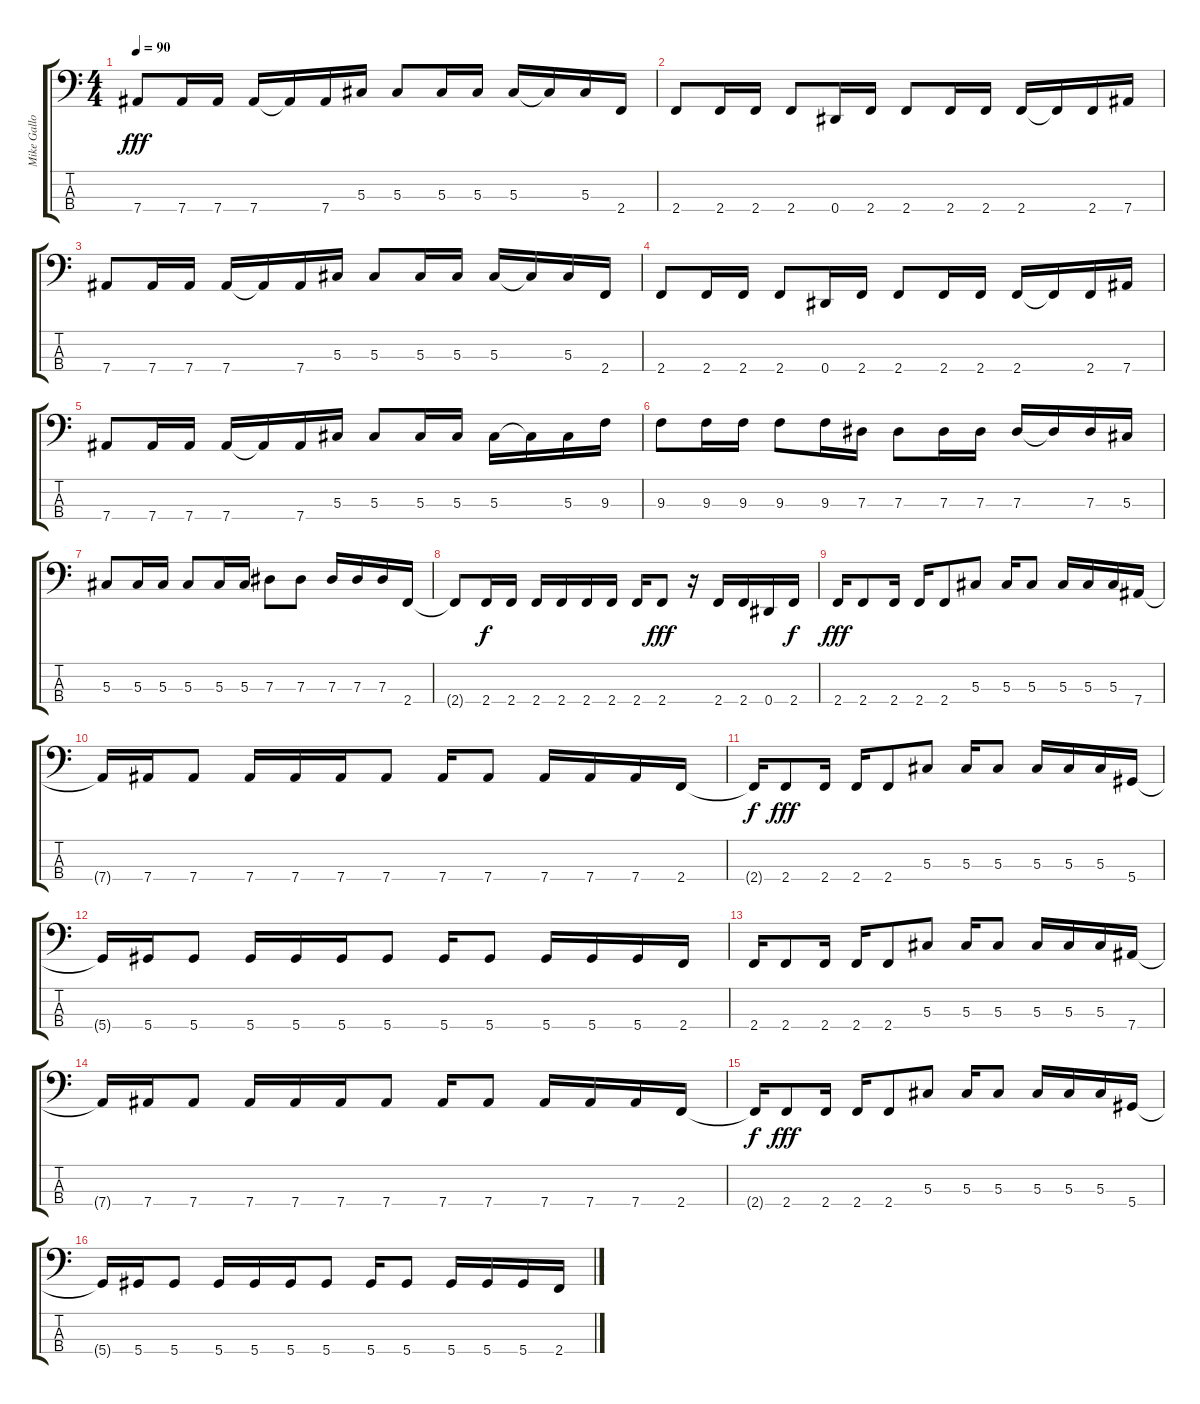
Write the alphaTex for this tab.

\track ("Mike Gallo" "Mike Gallo") {instrument electricbasspick}
\staff {score tabs}
\tuning (Gb2 Db2 Ab1 Eb1) {hide}
\ts (4 4)
\tempo 90
\clef f4
\ks c
7.4.8{dy fff} 7.4.16 7.4.16 7.4.16 7.4{t}.16 7.4.16 5.3.16 5.3.8 5.3.16 5.3.16 5.3.16 5.3{t}.16 5.3.16 2.4.16 |
2.4.8 2.4.16 2.4.16 2.4.8 0.4.16 2.4.16 2.4.8 2.4.16 2.4.16 2.4.16 2.4{t}.16 2.4.16 7.4.16 |
7.4.8 7.4.16 7.4.16 7.4.16 7.4{t}.16 7.4.16 5.3.16 5.3.8 5.3.16 5.3.16 5.3.16 5.3{t}.16 5.3.16 2.4.16 |
2.4.8 2.4.16 2.4.16 2.4.8 0.4.16 2.4.16 2.4.8 2.4.16 2.4.16 2.4.16 2.4{t}.16 2.4.16 7.4.16 |
7.4.8 7.4.16 7.4.16 7.4.16 7.4{t}.16 7.4.16 5.3.16 5.3.8 5.3.16 5.3.16 5.3.16 5.3{t}.16 5.3.16 9.3.16 |
9.3.8 9.3.16 9.3.16 9.3.8 9.3.16 7.3.16 7.3.8 7.3.16 7.3.16 7.3.16 7.3{t}.16 7.3.16 5.3.16 |
5.3.8 5.3.16 5.3.16 5.3.8 5.3.16 5.3.16 7.3.8 7.3.8 7.3.16 7.3.16 7.3.16 2.4.16 |
2.4{t}.8 2.4.16{dy f} 2.4.16 2.4.16 2.4.16 2.4.16 2.4.16 2.4.16 2.4.8{dy fff} r.16 2.4.16 2.4.16 0.4.16 2.4.16{dy f} |
2.4.16{dy fff} 2.4.8 2.4.16 2.4.16 2.4.8 5.3.8 5.3.16 5.3.8 5.3.16 5.3.16 5.3.16 7.4.16 |
7.4{t}.16 7.4.16 7.4.8 7.4.16 7.4.16 7.4.16 7.4.8 7.4.16 7.4.8 7.4.16 7.4.16 7.4.16 2.4.16 |
2.4{t}.16{dy f} 2.4.8{dy fff} 2.4.16 2.4.16 2.4.8 5.3.8 5.3.16 5.3.8 5.3.16 5.3.16 5.3.16 5.4.16 |
5.4{t}.16 5.4.16 5.4.8 5.4.16 5.4.16 5.4.16 5.4.8 5.4.16 5.4.8 5.4.16 5.4.16 5.4.16 2.4.16 |
2.4.16 2.4.8 2.4.16 2.4.16 2.4.8 5.3.8 5.3.16 5.3.8 5.3.16 5.3.16 5.3.16 7.4.16 |
7.4{t}.16 7.4.16 7.4.8 7.4.16 7.4.16 7.4.16 7.4.8 7.4.16 7.4.8 7.4.16 7.4.16 7.4.16 2.4.16 |
2.4{t}.16{dy f} 2.4.8{dy fff} 2.4.16 2.4.16 2.4.8 5.3.8 5.3.16 5.3.8 5.3.16 5.3.16 5.3.16 5.4.16 |
5.4{t}.16 5.4.16 5.4.8 5.4.16 5.4.16 5.4.16 5.4.8 5.4.16 5.4.8 5.4.16 5.4.16 5.4.16 2.4.16
